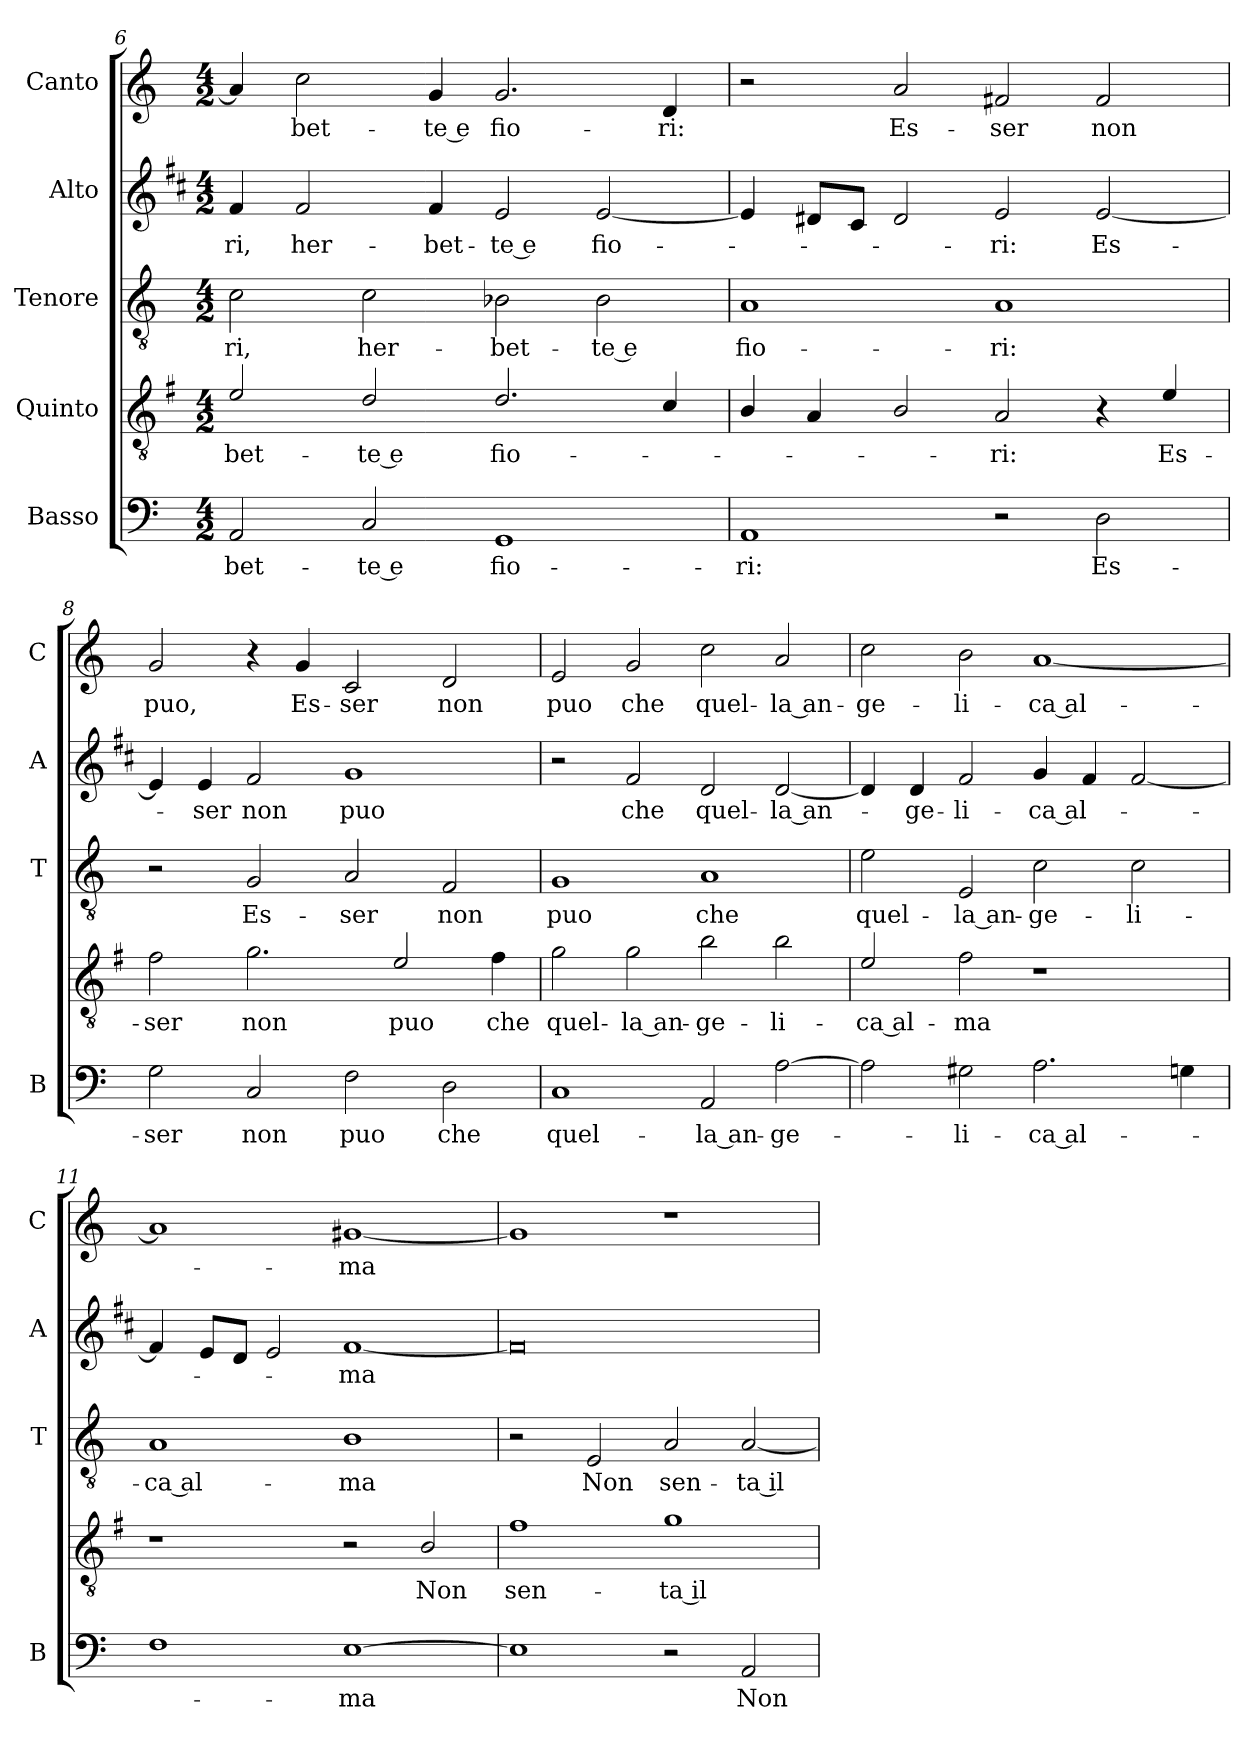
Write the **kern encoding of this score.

**kern	**text	**kern	**text	**kern	**text	**kern	**text	**kern	**text
*part5	*part5	*part4	*part4	*part3	*part3	*part2	*part2	*part1	*part1
*staff5	*staff5	*staff4	*staff4	*staff3	*staff3	*staff2	*staff2	*staff1	*staff1
*I"Basso	*	*I"Quinto	*	*I"Tenore	*	*I"Alto	*	*I"Canto	*
*I'B	*	*	*	*I'T	*	*I'A	*	*I'C	*
*clefF4	*	*clefGv2	*	*clefGv2	*	*clefG2	*	*clefG2	*
*	*	*ITrd4c7	*	*	*	*ITrd1c2	*	*	*
*k[]	*	*k[]	*	*k[]	*	*k[]	*	*k[]	*
*C:	*	*C:	*	*C:	*	*C:	*	*C:	*
*M4/2	*	*M4/2	*	*M4/2	*	*M4/2	*	*M4/2	*
=6	=6	=6	=6	=6	=6	=6	=6	=6	=6
!	!LO:LY:b	!	!LO:LY:b	!	!LO:LY:b	!	!LO:LY:b	!	!
2AA/	-bet-	2A/	-bet-	2c\	-ri,	4e/	-ri,	4a/]	.
!	!	!	!	!	!	!	!LO:LY:b	!	!LO:LY:b
.	.	.	.	.	.	2e/	her-	2cc\	-bet-
!	!LO:LY:b	!	!LO:LY:b	!	!LO:LY:b	!	!	!	!
2C/	-te e	2G/	-te e	2c\	her-	.	.	.	.
!	!	!	!	!	!	!	!LO:LY:b	!	!LO:LY:b
.	.	.	.	.	.	4e/	-bet-	4g/	-te e
!	!LO:LY:b	!	!LO:LY:b	!	!LO:LY:b	!	!LO:LY:b	!	!LO:LY:b
1GG	fio-	2.G/	fio-	2B-X\	-bet-	2d/	-te e	2.g/	fio-
!	!	!	!	!	!LO:LY:b	!	!LO:LY:b	!	!
.	.	.	.	2B-\	-te e	[2d/	fio-	.	.
!	!	!	!	!	!	!	!	!	!LO:LY:b
.	.	4F/	.	.	.	.	.	4d/	-ri:
=7	=7	=7	=7	=7	=7	=7	=7	=7	=7
!	!LO:LY:b	!	!	!	!LO:LY:b	!	!	!	!
1AA	-ri:	4E/	.	1A	fio-	4d/]	.	2r	.
.	.	4D/	.	.	.	8c#X/L	.	.	.
.	.	.	.	.	.	8B/J	.	.	.
!	!	!	!	!	!	!	!	!	!LO:LY:b
.	.	2E/	.	.	.	2c#/	.	2a/	Es-
!	!	!	!LO:LY:b	!	!LO:LY:b	!	!LO:LY:b	!	!LO:LY:b
2r	.	2D/	-ri:	1A	-ri:	2d/	-ri:	2f#X/	-ser
!	!LO:LY:b	!	!	!	!	!	!LO:LY:b	!	!LO:LY:b
2D\	Es-	4r	.	.	.	[2d/	Es-	2f#/	non
!	!	!	!LO:LY:b	!	!	!	!	!	!
.	.	4A/	Es-	.	.	.	.	.	.
=8	=8	=8	=8	=8	=8	=8	=8	=8	=8
!	!LO:LY:b	!	!LO:LY:b	!	!	!	!	!	!LO:LY:b
2G\	-ser	2B\	-ser	2r	.	4d/]	.	2g/	puo,
!	!	!	!	!	!	!	!LO:LY:b	!	!
.	.	.	.	.	.	4d/	-ser	.	.
!	!LO:LY:b	!	!LO:LY:b	!	!LO:LY:b	!	!LO:LY:b	!	!
2C/	non	2.c\	non	2G/	Es-	2e/	non	4r	.
!	!	!	!	!	!	!	!	!	!LO:LY:b
.	.	.	.	.	.	.	.	4g/	Es-
!	!LO:LY:b	!	!	!	!LO:LY:b	!	!LO:LY:b	!	!LO:LY:b
2F\	puo	.	.	2A/	-ser	1f	puo	2c/	-ser
!	!	!	!LO:LY:b	!	!	!	!	!	!
.	.	2A/	puo	.	.	.	.	.	.
!	!LO:LY:b	!	!	!	!LO:LY:b	!	!	!	!LO:LY:b
2D\	che	.	.	2F/	non	.	.	2d/	non
!	!	!	!LO:LY:b	!	!	!	!	!	!
.	.	4B\	che	.	.	.	.	.	.
!!LO:PB:g=z
=9	=9	=9	=9	=9	=9	=9	=9	=9	=9
!	!LO:LY:b	!	!LO:LY:b	!	!LO:LY:b	!	!	!	!LO:LY:b
1C	quel-	2c\	quel-	1G	puo	2r	.	2e/	puo
!	!	!	!LO:LY:b	!	!	!	!LO:LY:b	!	!LO:LY:b
.	.	2c\	-la an-	.	.	2e/	che	2g/	che
!	!LO:LY:b	!	!LO:LY:b	!	!LO:LY:b	!	!LO:LY:b	!	!LO:LY:b
2AA/	-la an-	2e\	-ge-	1A	che	2c/	quel-	2cc\	quel-
!	!LO:LY:b	!	!LO:LY:b	!	!	!	!LO:LY:b	!	!LO:LY:b
[2A\	-ge-	2e\	-li-	.	.	[2c/	-la an-	2a/	-la an-
=10	=10	=10	=10	=10	=10	=10	=10	=10	=10
!	!	!	!LO:LY:b	!	!LO:LY:b	!	!	!	!LO:LY:b
2A\]	.	2A/	-ca al-	2e\	quel-	4c/]	.	2cc\	-ge-
!	!	!	!	!	!	!	!LO:LY:b	!	!
.	.	.	.	.	.	4c/	-ge-	.	.
!	!LO:LY:b	!	!LO:LY:b	!	!LO:LY:b	!	!LO:LY:b	!	!LO:LY:b
2G#X\	-li-	2B\	-ma	2E/	-la an-	2e/	-li-	2b\	-li-
!	!LO:LY:b	!	!	!	!LO:LY:b	!	!LO:LY:b	!	!LO:LY:b
2.A\	-ca al-	1r	.	2c\	-ge-	4f/	-ca al-	[1a	-ca al-
.	.	.	.	.	.	4e/	.	.	.
!	!	!	!	!	!LO:LY:b	!	!	!	!
.	.	.	.	2c\	-li-	[2e/	.	.	.
4Gn\	.	.	.	.	.	.	.	.	.
=11	=11	=11	=11	=11	=11	=11	=11	=11	=11
!	!	!	!	!	!LO:LY:b	!	!	!	!
1F	.	1r	.	1A	-ca al-	4e/]	.	1a]	.
.	.	.	.	.	.	8d/L	.	.	.
.	.	.	.	.	.	8c/J	.	.	.
.	.	.	.	.	.	2d/	.	.	.
!	!LO:LY:b	!	!	!	!LO:LY:b	!	!LO:LY:b	!	!LO:LY:b
[1E	-ma	2r	.	1B	-ma	[1e	-ma	[1g#X	-ma
!	!	!	!LO:LY:b	!	!	!	!	!	!
.	.	2E/	Non	.	.	.	.	.	.
=12	=12	=12	=12	=12	=12	=12	=12	=12	=12
!	!	!	!LO:LY:b	!	!	!	!	!	!
1E]	.	1B	sen-	2r	.	0e]	.	1g#]	.
!	!	!	!	!	!LO:LY:b	!	!	!	!
.	.	.	.	2E/	Non	.	.	.	.
!	!	!	!LO:LY:b	!	!LO:LY:b	!	!	!	!
2r	.	1c	-ta il	2A/	sen-	.	.	1r	.
!	!LO:LY:b	!	!	!	!LO:LY:b	!	!	!	!
2AA/	Non	.	.	[2A/	-ta il	.	.	.	.
=	=	=	=	=	=	=	=	=	=
*-	*-	*-	*-	*-	*-	*-	*-	*-	*-
